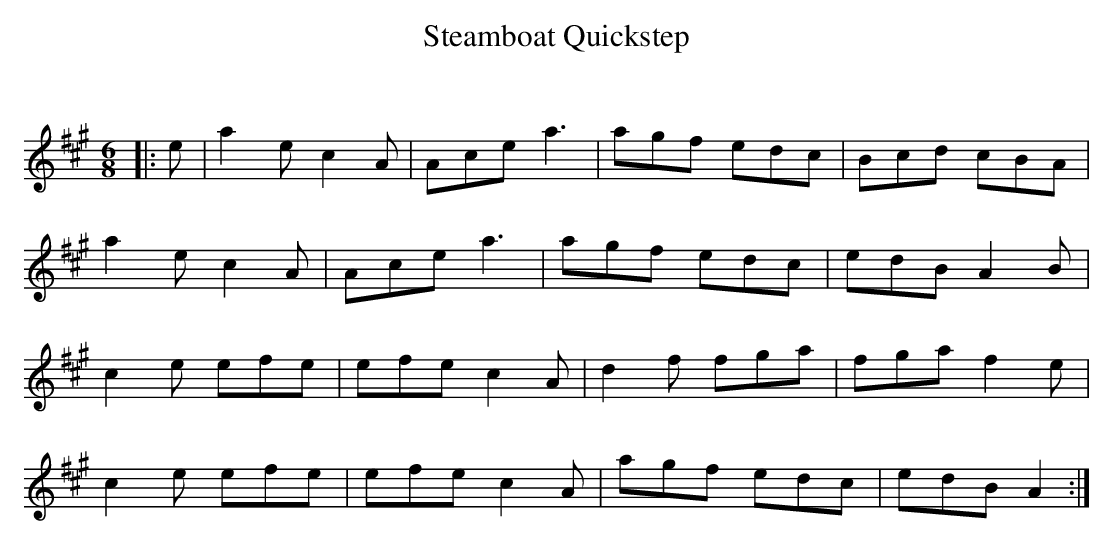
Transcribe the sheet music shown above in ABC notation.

X:1
T: Steamboat Quickstep
C:
Q:180
K:A
M:6/8
L:1/16
|:e2|a4e2 c4A2|A2c2e2 a6|a2g2f2 e2d2c2|B2c2d2 c2B2A2|
a4e2 c4A2|A2c2e2 a6|a2g2f2 e2d2c2|e2d2B2 A4B2|
c4e2 e2f2e2|e2f2e2 c4A2|d4f2 f2g2a2|f2g2a2 f4e2|
c4e2 e2f2e2|e2f2e2 c4A2|a2g2f2 e2d2c2|e2d2B2 A4:|
